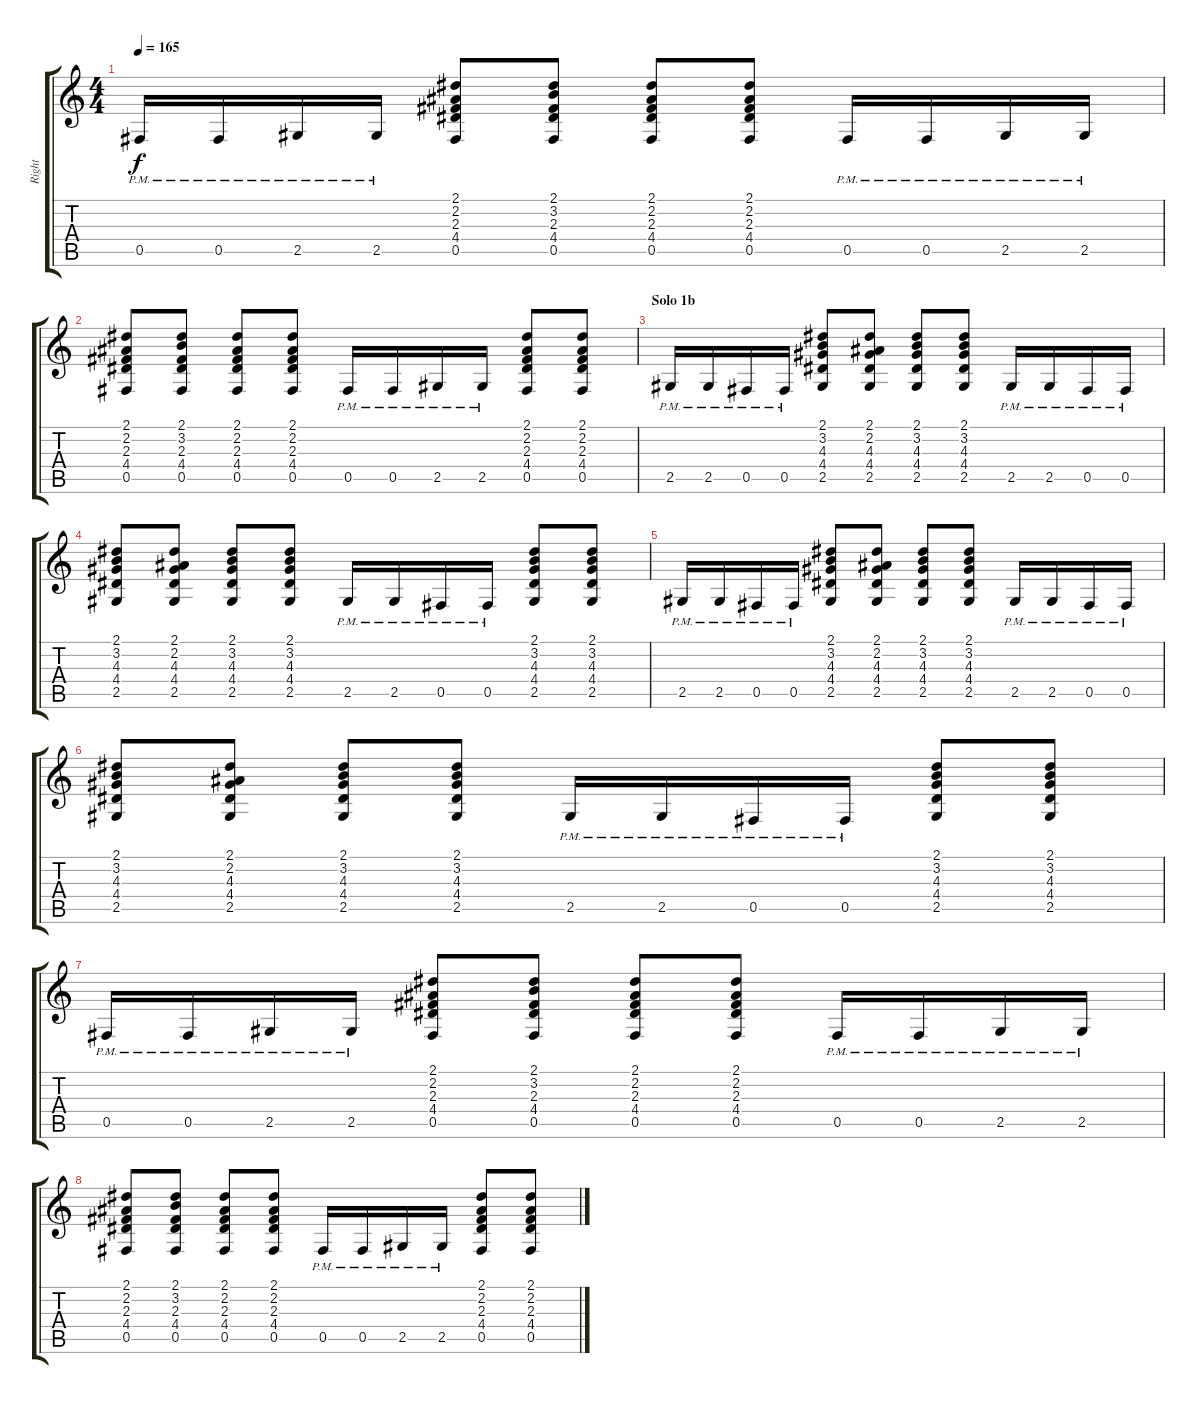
\track ("Right" "Right") {instrument distortionguitar}
\staff {score tabs}
\tuning (Db4 Ab3 E3 B2 Gb2 Db2) {hide}
\ts (4 4)
\tempo 165
\clef g2
\ks c
0.5{pm}.16{dy f} 0.5{pm}.16 2.5{pm}.16 2.5{pm}.16 (2.1 2.2 2.3 4.4 0.5).8 (2.1 3.2 2.3 4.4 0.5).8 (2.1 2.2 2.3 4.4 0.5).8 (2.1 2.2 2.3 4.4 0.5).8 0.5{pm}.16 0.5{pm}.16 2.5{pm}.16 2.5{pm}.16 |
(2.1 2.2 2.3 4.4 0.5).8 (2.1 3.2 2.3 4.4 0.5).8 (2.1 2.2 2.3 4.4 0.5).8 (2.1 2.2 2.3 4.4 0.5).8 0.5{pm}.16 0.5{pm}.16 2.5{pm}.16 2.5{pm}.16 (2.1 2.2 2.3 4.4 0.5).8 (2.1 2.2 2.3 4.4 0.5).8 |
\section ("" "Solo 1b")
2.5{pm}.16 2.5{pm}.16 0.5{pm}.16 0.5{pm}.16 (2.1 3.2 4.3 4.4 2.5).8 (2.1 2.2 4.3 4.4 2.5).8 (2.1 3.2 4.3 4.4 2.5).8 (2.1 3.2 4.3 4.4 2.5).8 2.5{pm}.16 2.5{pm}.16 0.5{pm}.16 0.5{pm}.16 |
(2.1 3.2 4.3 4.4 2.5).8 (2.1 2.2 4.3 4.4 2.5).8 (2.1 3.2 4.3 4.4 2.5).8 (2.1 3.2 4.3 4.4 2.5).8 2.5{pm}.16 2.5{pm}.16 0.5{pm}.16 0.5{pm}.16 (2.1 3.2 4.3 4.4 2.5).8 (2.1 3.2 4.3 4.4 2.5).8 |
2.5{pm}.16 2.5{pm}.16 0.5{pm}.16 0.5{pm}.16 (2.1 3.2 4.3 4.4 2.5).8 (2.1 2.2 4.3 4.4 2.5).8 (2.1 3.2 4.3 4.4 2.5).8 (2.1 3.2 4.3 4.4 2.5).8 2.5{pm}.16 2.5{pm}.16 0.5{pm}.16 0.5{pm}.16 |
(2.1 3.2 4.3 4.4 2.5).8 (2.1 2.2 4.3 4.4 2.5).8 (2.1 3.2 4.3 4.4 2.5).8 (2.1 3.2 4.3 4.4 2.5).8 2.5{pm}.16 2.5{pm}.16 0.5{pm}.16 0.5{pm}.16 (2.1 3.2 4.3 4.4 2.5).8 (2.1 3.2 4.3 4.4 2.5).8 |
0.5{pm}.16 0.5{pm}.16 2.5{pm}.16 2.5{pm}.16 (2.1 2.2 2.3 4.4 0.5).8 (2.1 3.2 2.3 4.4 0.5).8 (2.1 2.2 2.3 4.4 0.5).8 (2.1 2.2 2.3 4.4 0.5).8 0.5{pm}.16 0.5{pm}.16 2.5{pm}.16 2.5{pm}.16 |
(2.1 2.2 2.3 4.4 0.5).8 (2.1 3.2 2.3 4.4 0.5).8 (2.1 2.2 2.3 4.4 0.5).8 (2.1 2.2 2.3 4.4 0.5).8 0.5{pm}.16 0.5{pm}.16 2.5{pm}.16 2.5{pm}.16 (2.1 2.2 2.3 4.4 0.5).8 (2.1 2.2 2.3 4.4 0.5).8
